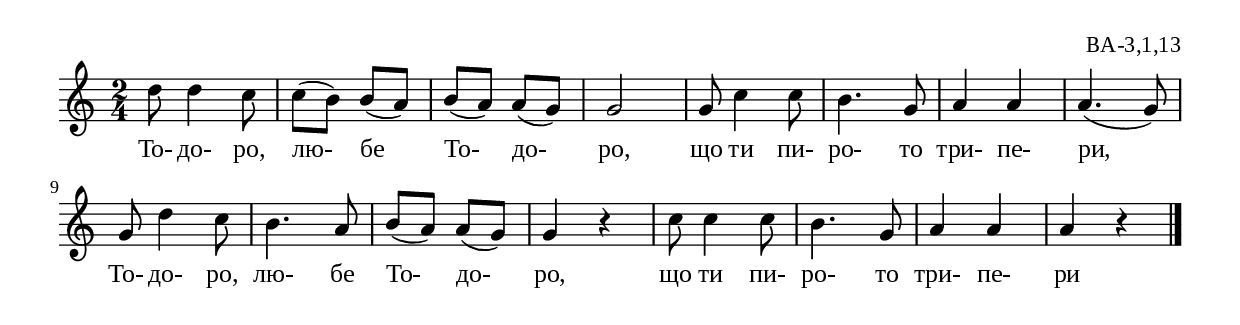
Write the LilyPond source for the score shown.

%{
BA_3_1_13
%}

\include "td-preamble.ly"

\score {
\relative c'' {
%% \tempo 4 = 152
  \time 2/4
d8\noBeam d4 c8 | c8( b) b( a) | b( a) a( g) | g2 | g8 c4 c8 | b4. g8 | a4 a | a4.( g8) | g8 d'4 c8 | b4. a8 | b8( a) a( g) | g4 r4 | c8 c4 c8 | b4. g8 | a4 a | a r4 
 \bar "|." 
}
\addlyrics { То- до- ро, лю- бе То- до- ро, що ти пи- ро- то три- пе- ри, 
То- до- ро, лю- бе То- до- ро, що ти пи- ро- то три- пе- ри }
%
\layout {
  indent = #0
  line-width = 190\mm
  ragged-right=##f
}
%
\midi { 
	\context {
		\Score
		tempoWholesPerMinute = #(ly:make-moment 152 4)
		}
	}
}
%
\header{
  opus = "ВА-3,1,13"
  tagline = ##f
}


